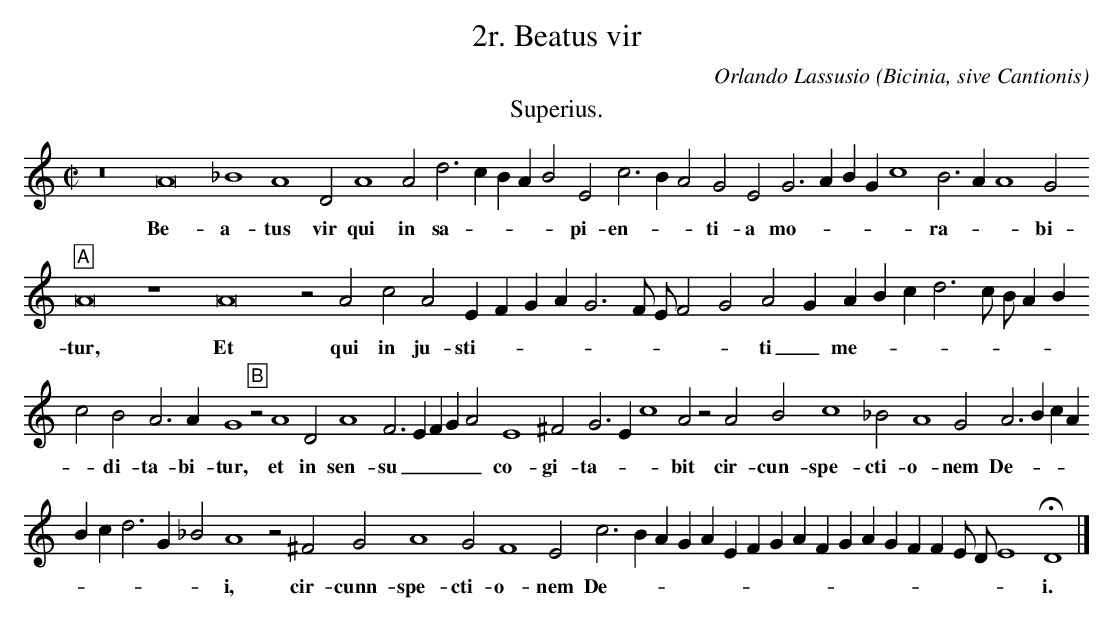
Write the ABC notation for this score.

X:1
T:2r. Beatus vir
O: Bicinia, sive Cantionis
C:Orlando Lassusio
K:D dorian
T: Superius.
M:C|
L:1/4
z8 A8 _B4 A4 D2 A4 A2 d3 c B A B2 E2 c3 B A2 G2 E2 G3 A B G c4 B3 A A4 G2
w:Be- a- tus vir qui in sa - - - - pi- en- - - ti- a mo- - - - - ra- - - bi-
"A"A8 z4 A8 z2 A2 c2 A2 E F G A G3 F/ E/ F2 G2 A2 G A B c d3 c/ B/ A B
w:tur,  Et  qui in ju- sti- - - - - - - - - ti _me- - - - - - - -
c2 B2 A3 A G4 "B"z2 A4 D2 A4 F3 E F G A2 E4 ^F2 G3 E c4 A2 z2 A2 B2 c4 _B2 A4 G2 A3 B c A
w:- di- ta- bi- tur, et in sen- su _ _ _ _ co- gi- ta- - - bit cir- cun- spe- cti- o- nem De- - - -
B c d3 G _B2 A4 z2 ^F2 G2 A4 G2 F4 E2 c3 B A G A E F G A F G A G F F E/ D/ E4 HD4 |]
w:- - - - - i, cir- cunn- spe- cti- o- nem De- - - - - - - - - - - - - - - - - - i.
